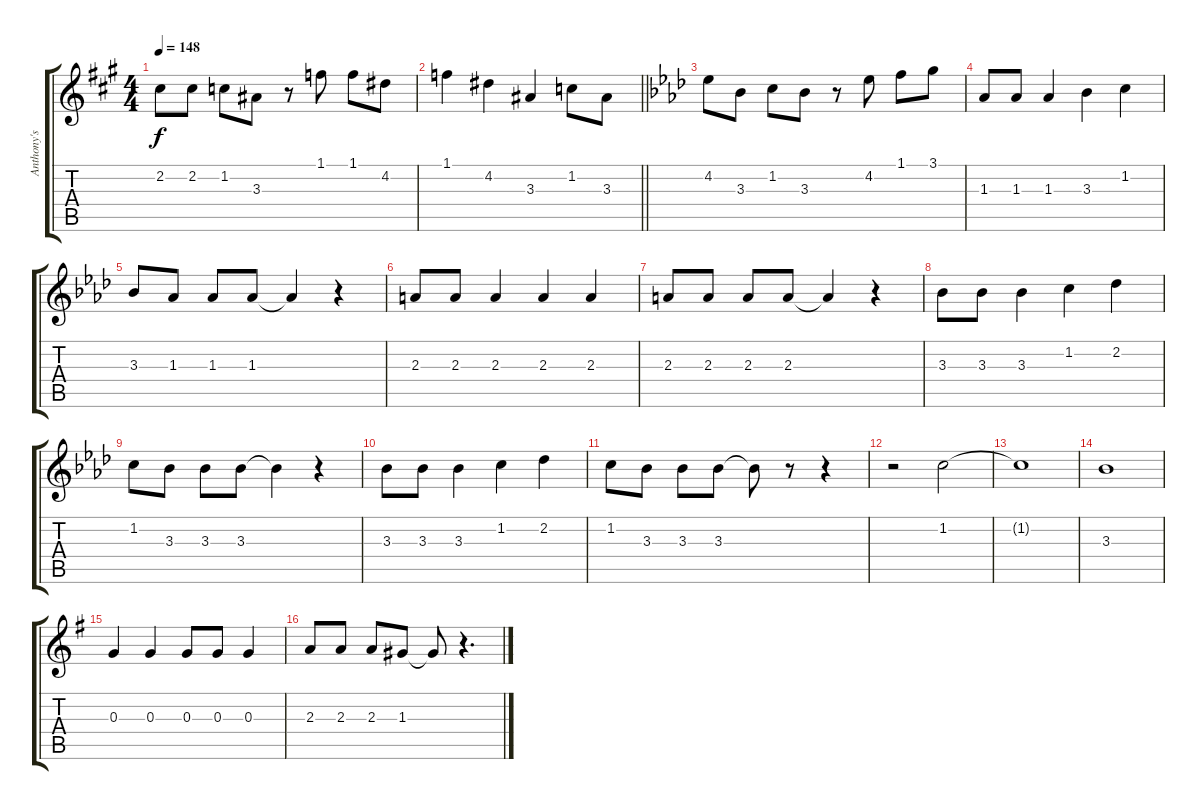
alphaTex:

\track ("Anthony's Voice" "Anthony's ") {instrument electricguitarjazz}
\staff {score tabs}
\tuning (E4 B3 G3 D3 A2 E2) {hide}
\ts (4 4)
\tempo 148
\clef g2
\ks a
2.2.8{dy f} 2.2.8 1.2.8 3.3.8 r.8 1.1.8 1.1.8 4.2.8 |
\barLineRight lightlight
1.1.4 4.2.4 3.3.4 1.2.8 3.3.8 |
\ks ab
4.2.8 3.3.8 1.2.8 3.3.8 r.8 4.2.8 1.1.8 3.1.8 |
1.3.8 1.3.8 1.3.4 3.3.4 1.2.4 |
3.3.8 1.3.8 1.3.8 1.3.8 1.3{t}.4 r.4 |
2.3.8 2.3.8 2.3.4 2.3.4 2.3.4 |
2.3.8 2.3.8 2.3.8 2.3.8 2.3{t}.4 r.4 |
3.3.8 3.3.8 3.3.4 1.2.4 2.2.4 |
1.2.8 3.3.8 3.3.8 3.3.8 3.3{t}.4 r.4 |
3.3.8 3.3.8 3.3.4 1.2.4 2.2.4 |
1.2.8 3.3.8 3.3.8 3.3.8 3.3{t}.8 r.8 r.4 |
r.2 1.2.2 |
1.2{t}.1 |
3.3.1 |
\ks g
0.3.4 0.3.4 0.3.8 0.3.8 0.3.4 |
2.3.8 2.3.8 2.3.8 1.3.8 1.3{t}.8 r.4{d}
